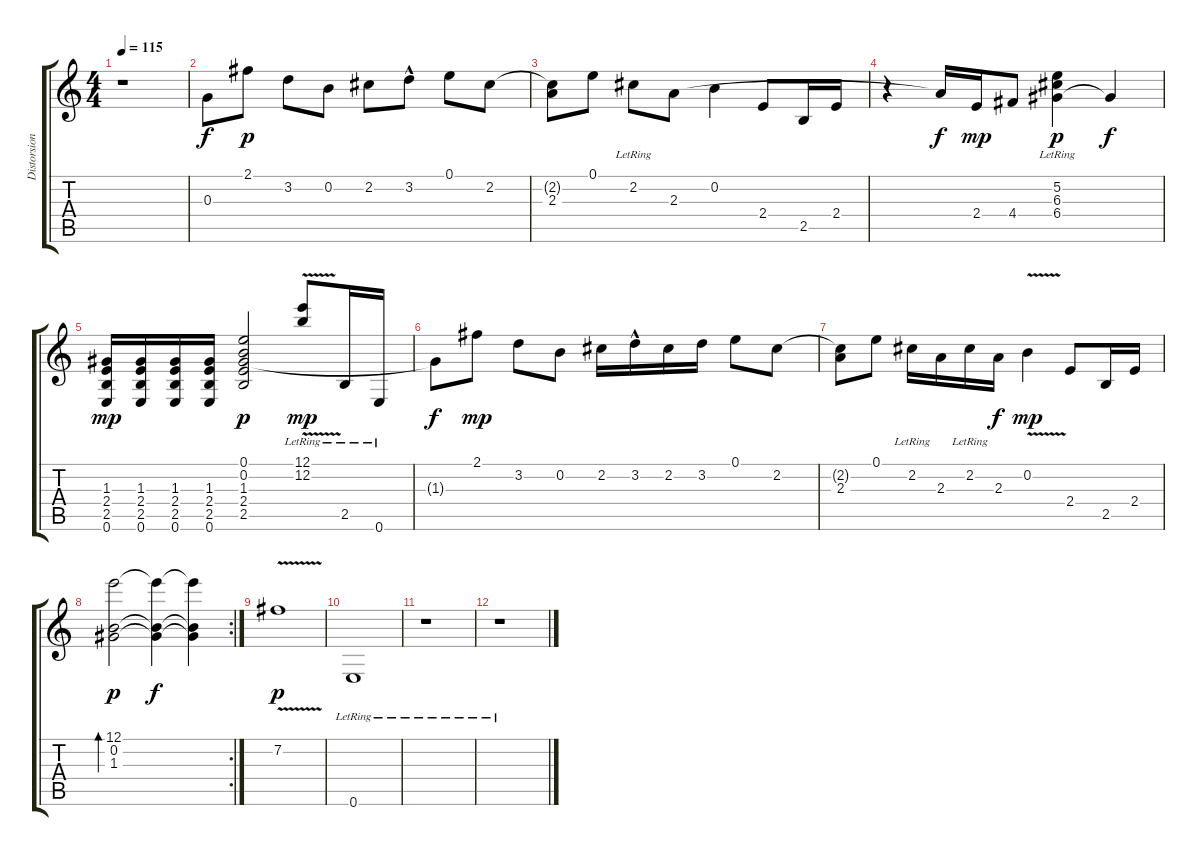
\track ("Distorsion" "Distorsion") {instrument distortionguitar}
\staff {score tabs}
\tuning (E4 B3 G3 D3 A2 E2) {hide}
\ts (4 4)
\tempo 115
\clef g2
\ks c
r.1{dy f} |
0.3.8 2.1.8{dy p} 3.2.8 0.2.8 2.2.8 3.2{hac}.8 0.1.8 2.2.8 |
(2.2{t} 2.3).8 0.1.8 2.2{lr}.8 2.3.8 0.2.4 2.4.8 2.5.16 2.4.16 |
r.4 2.3{t}.16{dy f} 2.4.16{dy mp} 4.4.8 (5.2 6.3 6.4{lr}).4{dy p} 6.4{t}.4{dy f} |
(1.3 2.4 2.5 0.6).16{dy mp} (1.3 2.4 2.5 0.6).16 (1.3 2.4 2.5 0.6).16 (1.3 2.4 2.5 0.6).16 (0.1 0.2 1.3 2.4 2.5).2{dy p} (12.1{v lr} 12.2{v lr}).8{dy mp} 2.5{lr}.16 0.6{lr}.16 |
1.3{t}.8{dy f} 2.1.8{dy mp} 3.2.8 0.2.8 2.2.16 3.2{hac}.16 2.2.16 3.2.16 0.1.8 2.2.8 |
(2.2{t} 2.3).8 0.1.8 2.2{lr}.16 2.3.16 2.2{lr}.16 2.3.16{dy f} 0.2{v}.4{dy mp} 2.4.8 2.5.16 2.4.16 |
\rc 2
(12.1 0.2 1.3).2{bd 480 dy p} (12.1{t} 0.2{t} 1.3{t}).4{dy f} (12.1{t} 0.2{t} 1.3{t}).4 |
7.2{v}.1{dy p} |
0.6{lr}.1 |
r.1 |
r.1
